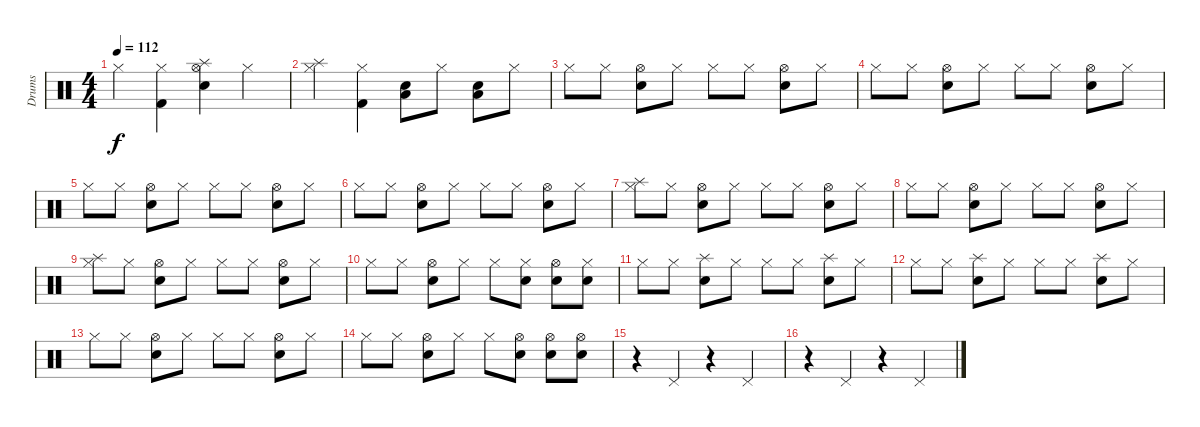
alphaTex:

\track ("Drums" "Drums") {instrument percussion}
\staff {score}
\articulation defaults
\ts (4 4)
\tempo 112
\clef neutral
\ks c "Hi-Hat (closed)".4{dy f}
("Hi-Hat (closed)" "Kick (hit) 2").4 ("Splash (hit)" "Snare (hit) 2" "Hi-Hat (open)").4 "Hi-Hat (closed)".4 |
("Splash (hit)" "Hi-Hat (closed)").4 ("Hi-Hat (closed)" "Kick (hit) 2").4 ("Snare (hit) 2" "Low Floor Tom (hit)").8 "Hi-Hat (closed)".8 ("Snare (hit) 2" "Low Floor Tom (hit)").8 "Hi-Hat (closed)".8 |
"Hi-Hat (closed)".8 "Hi-Hat (closed)".8 ("Snare (hit) 2" "Hi-Hat (open)").8 "Hi-Hat (closed)".8 "Hi-Hat (closed)".8 "Hi-Hat (closed)".8 ("Snare (hit) 2" "Hi-Hat (open)").8 "Hi-Hat (closed)".8 |
"Hi-Hat (closed)".8 "Hi-Hat (closed)".8 ("Snare (hit) 2" "Hi-Hat (open)").8 "Hi-Hat (closed)".8 "Hi-Hat (closed)".8 "Hi-Hat (closed)".8 ("Snare (hit) 2" "Hi-Hat (open)").8 "Hi-Hat (closed)".8 |
"Hi-Hat (closed)".8 "Hi-Hat (closed)".8 ("Snare (hit) 2" "Hi-Hat (open)").8 "Hi-Hat (closed)".8 "Hi-Hat (closed)".8 "Hi-Hat (closed)".8 ("Snare (hit) 2" "Hi-Hat (open)").8 "Hi-Hat (closed)".8 |
"Hi-Hat (closed)".8 "Hi-Hat (closed)".8 ("Snare (hit) 2" "Hi-Hat (open)").8 "Hi-Hat (closed)".8 "Hi-Hat (closed)".8 "Hi-Hat (closed)".8 ("Snare (hit) 2" "Hi-Hat (open)").8 "Hi-Hat (closed)".8 |
("Splash (hit)" "Hi-Hat (closed)").8 "Hi-Hat (closed)".8 ("Snare (hit) 2" "Hi-Hat (open)").8 "Hi-Hat (closed)".8 "Hi-Hat (closed)".8 "Hi-Hat (closed)".8 ("Snare (hit) 2" "Hi-Hat (open)").8 "Hi-Hat (closed)".8 |
"Hi-Hat (closed)".8 "Hi-Hat (closed)".8 ("Snare (hit) 2" "Hi-Hat (open)").8 "Hi-Hat (closed)".8 "Hi-Hat (closed)".8 "Hi-Hat (closed)".8 ("Snare (hit) 2" "Hi-Hat (open)").8 "Hi-Hat (closed)".8 |
("Splash (hit)" "Hi-Hat (closed)").8 "Hi-Hat (closed)".8 ("Snare (hit) 2" "Hi-Hat (open)").8 "Hi-Hat (closed)".8 "Hi-Hat (closed)".8 "Hi-Hat (closed)".8 ("Snare (hit) 2" "Hi-Hat (open)").8 "Hi-Hat (closed)".8 |
"Hi-Hat (closed)".8 "Hi-Hat (closed)".8 ("Snare (hit) 2" "Hi-Hat (open)").8 "Hi-Hat (closed)".8 "Hi-Hat (closed)".8 ("Snare (hit) 2" "Hi-Hat (closed)").8 ("Snare (hit) 2" "Hi-Hat (open)").8 ("Snare (hit) 2" "Hi-Hat (closed)").8 |
"Hi-Hat (closed)".8 "Hi-Hat (closed)".8 ("Splash (hit)" "Snare (hit) 2").8 "Hi-Hat (closed)".8 "Hi-Hat (closed)".8 "Hi-Hat (closed)".8 ("Splash (hit)" "Snare (hit) 2").8 "Hi-Hat (closed)".8 |
"Hi-Hat (closed)".8 "Hi-Hat (closed)".8 ("Splash (hit)" "Snare (hit) 2").8 "Hi-Hat (closed)".8 "Hi-Hat (closed)".8 "Hi-Hat (closed)".8 ("Splash (hit)" "Snare (hit) 2").8 "Hi-Hat (closed)".8 |
"Hi-Hat (closed)".8 "Hi-Hat (closed)".8 ("Hi-Hat (open)" "Snare (hit) 2").8 "Hi-Hat (closed)".8 "Hi-Hat (closed)".8 "Hi-Hat (closed)".8 ("Hi-Hat (open)" "Snare (hit) 2").8 "Hi-Hat (closed)".8 |
"Hi-Hat (closed)".8 "Hi-Hat (closed)".8 ("Hi-Hat (open)" "Snare (hit) 2").8 "Hi-Hat (closed)".8 "Hi-Hat (closed)".8 ("Snare (hit) 2" "Hi-Hat (open)").8 ("Snare (hit) 2" "Hi-Hat (open)").8 ("Snare (hit) 2" "Hi-Hat (open)").8 |
r.4 "Pedal Hi-Hat (hit)".4 r.4 "Pedal Hi-Hat (hit)".4 |
r.4 "Pedal Hi-Hat (hit)".4 r.4 "Pedal Hi-Hat (hit)".4
